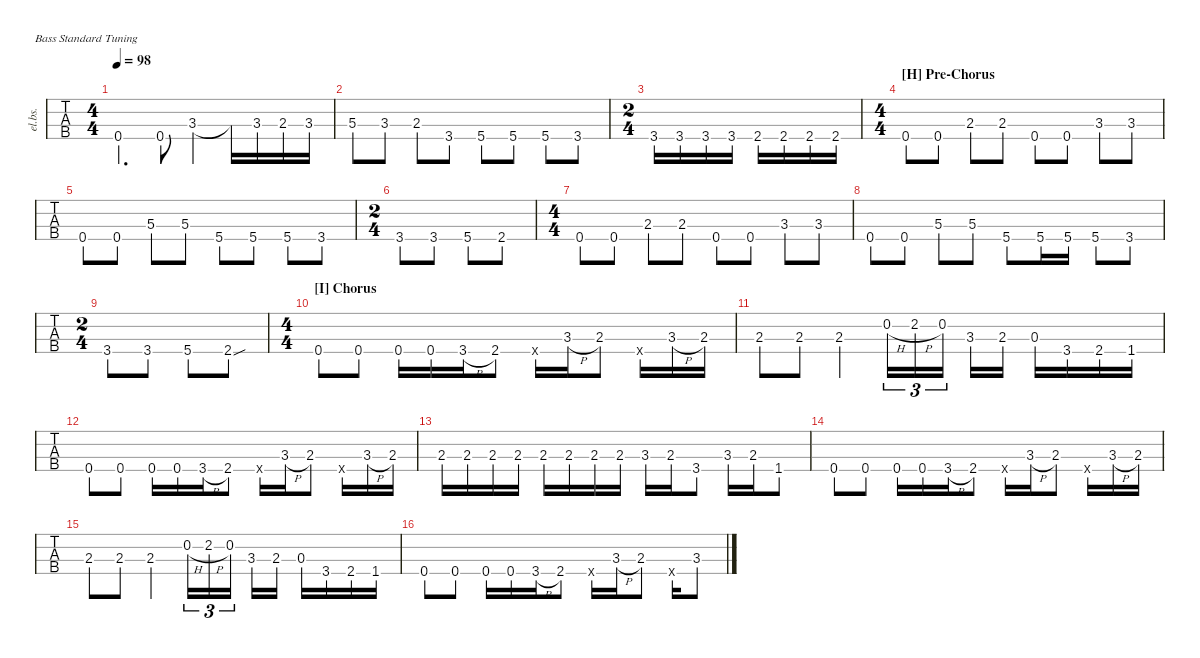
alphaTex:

\defaultSystemsLayout 4
\hideDynamics
\bracketExtendMode nobrackets
\track ("Bass" "el.bs.") {instrument electricbassfinger}
\staff {tabs}
\tuning (G2 D2 A1 E1)
\ts (4 4)
\beaming (8 2 2 2 2)
\tempo 98
\clef f4
\ks eminor
0.4{acc forcenatural}.4{d dy mf} 0.4{acc forcenatural}.8 3.3{acc forcenatural}.4 3.3{t acc forcenatural}.16 3.3{acc forcenatural}.16 2.3{acc forcenatural}.16 3.3{acc forcenatural}.16 |
5.3{st acc forcenatural}.8 3.3{st acc forcenatural}.8 2.3{st acc forcenatural}.8 3.4{st acc forcenatural}.8 5.4{acc forcenatural}.8 5.4{acc forcenatural}.8 5.4{acc forcenatural}.8 3.4{acc forcenatural}.8 |
\ts (2 4)
\beaming (8 2 2)
3.4{acc forcenatural}.16 3.4{acc forcenatural}.16 3.4{acc forcenatural}.16 3.4{acc forcenatural}.16 2.4{acc #}.16 2.4{acc #}.16 2.4{acc #}.16 2.4{acc #}.16 |
\ts (4 4)
\beaming (8 2 2 2 2)
\section ("H" "Pre-Chorus")
0.4{acc forcenatural}.8 0.4{acc forcenatural}.8 2.3{acc forcenatural}.8 2.3{acc forcenatural}.8 0.4{acc forcenatural}.8 0.4{acc forcenatural}.8 3.3{acc forcenatural}.8 3.3{acc forcenatural}.8 |
0.4{acc forcenatural}.8 0.4{acc forcenatural}.8 5.3{acc forcenatural}.8 5.3{acc forcenatural}.8 5.4{acc forcenatural}.8 5.4{acc forcenatural}.8 5.4{acc forcenatural}.8 3.4{acc forcenatural}.8 |
\ts (2 4)
\beaming (8 2 2)
3.4{acc forcenatural}.8 3.4{acc forcenatural}.8 5.4{acc forcenatural}.8 2.4{acc #}.8 |
\ts (4 4)
\beaming (8 2 2 2 2)
0.4{acc forcenatural}.8 0.4{acc forcenatural}.8 2.3{acc forcenatural}.8 2.3{acc forcenatural}.8 0.4{acc forcenatural}.8 0.4{acc forcenatural}.8 3.3{acc forcenatural}.8 3.3{acc forcenatural}.8 |
0.4{acc forcenatural}.8 0.4{acc forcenatural}.8 5.3{acc forcenatural}.8 5.3{acc forcenatural}.8 5.4{acc forcenatural}.8 5.4{acc forcenatural}.16 5.4{acc forcenatural}.16 5.4{acc forcenatural}.8 3.4{acc forcenatural}.8 |
\ts (2 4)
\beaming (8 2 2)
3.4{acc forcenatural}.8 3.4{acc forcenatural}.8 5.4{acc forcenatural}.8 2.4{sou acc #}.8 |
\ts (4 4)
\beaming (8 2 2 2 2)
\section ("I" "Chorus")
0.4{acc forcenatural}.8{dy f} 0.4{acc forcenatural}.8 0.4{acc forcenatural}.16 0.4{acc forcenatural}.16 3.4{h acc forcenatural}.16 2.4{st acc #}.8 0.4{x acc forcenatural}.16 3.3{h acc forcenatural}.16 2.3{st acc forcenatural}.8 0.4{x acc forcenatural}.16 3.3{h acc forcenatural}.16 2.3{acc forcenatural}.16 |
2.3{acc forcenatural}.8 2.3{acc forcenatural}.8 2.3{acc forcenatural}.4 0.2{h acc forcenatural}.16{tu (3 2)} 2.2{h acc forcenatural}.16{tu (3 2)} 0.2{acc forcenatural}.16{tu (3 2)} 3.3{acc forcenatural}.16 2.3{acc forcenatural}.16 0.3{acc forcenatural}.16 3.4{acc forcenatural}.16 2.4{acc #}.16 1.4{acc forcenatural}.16 |
0.4{acc forcenatural}.8 0.4{acc forcenatural}.8 0.4{acc forcenatural}.16 0.4{acc forcenatural}.16 3.4{h acc forcenatural}.16 2.4{st acc #}.8 0.4{x acc forcenatural}.16 3.3{h acc forcenatural}.16 2.3{st acc forcenatural}.8 0.4{x acc forcenatural}.16 3.3{h acc forcenatural}.16 2.3{acc forcenatural}.16 |
2.3{acc forcenatural}.16 2.3{acc forcenatural}.16 2.3{acc forcenatural}.16 2.3{acc forcenatural}.16 2.3{acc forcenatural}.16 2.3{acc forcenatural}.16 2.3{acc forcenatural}.16 2.3{acc forcenatural}.16 3.3{acc forcenatural}.16 2.3{acc forcenatural}.16 3.4{acc forcenatural}.8 3.3{acc forcenatural}.16 2.3{acc forcenatural}.16 1.4{ac acc forcenatural}.8 |
0.4{acc forcenatural}.8 0.4{acc forcenatural}.8 0.4{acc forcenatural}.16 0.4{acc forcenatural}.16 3.4{h acc forcenatural}.16 2.4{st acc #}.8 0.4{x acc forcenatural}.16 3.3{h acc forcenatural}.16 2.3{st acc forcenatural}.8 0.4{x acc forcenatural}.16 3.3{h acc forcenatural}.16 2.3{acc forcenatural}.16 |
2.3{acc forcenatural}.8 2.3{acc forcenatural}.8 2.3{acc forcenatural}.4 0.2{h acc forcenatural}.16{tu (3 2)} 2.2{h acc forcenatural}.16{tu (3 2)} 0.2{acc forcenatural}.16{tu (3 2)} 3.3{acc forcenatural}.16 2.3{acc forcenatural}.16 0.3{acc forcenatural}.16 3.4{acc forcenatural}.16 2.4{acc #}.16 1.4{acc forcenatural}.16 |
0.4{acc forcenatural}.8 0.4{acc forcenatural}.8 0.4{acc forcenatural}.16 0.4{acc forcenatural}.16 3.4{h acc forcenatural}.16 2.4{st acc #}.8 0.4{x acc forcenatural}.16 3.3{h acc forcenatural}.16 2.3{st acc forcenatural}.8 0.4{x acc forcenatural}.16 3.3{st acc forcenatural}.8
